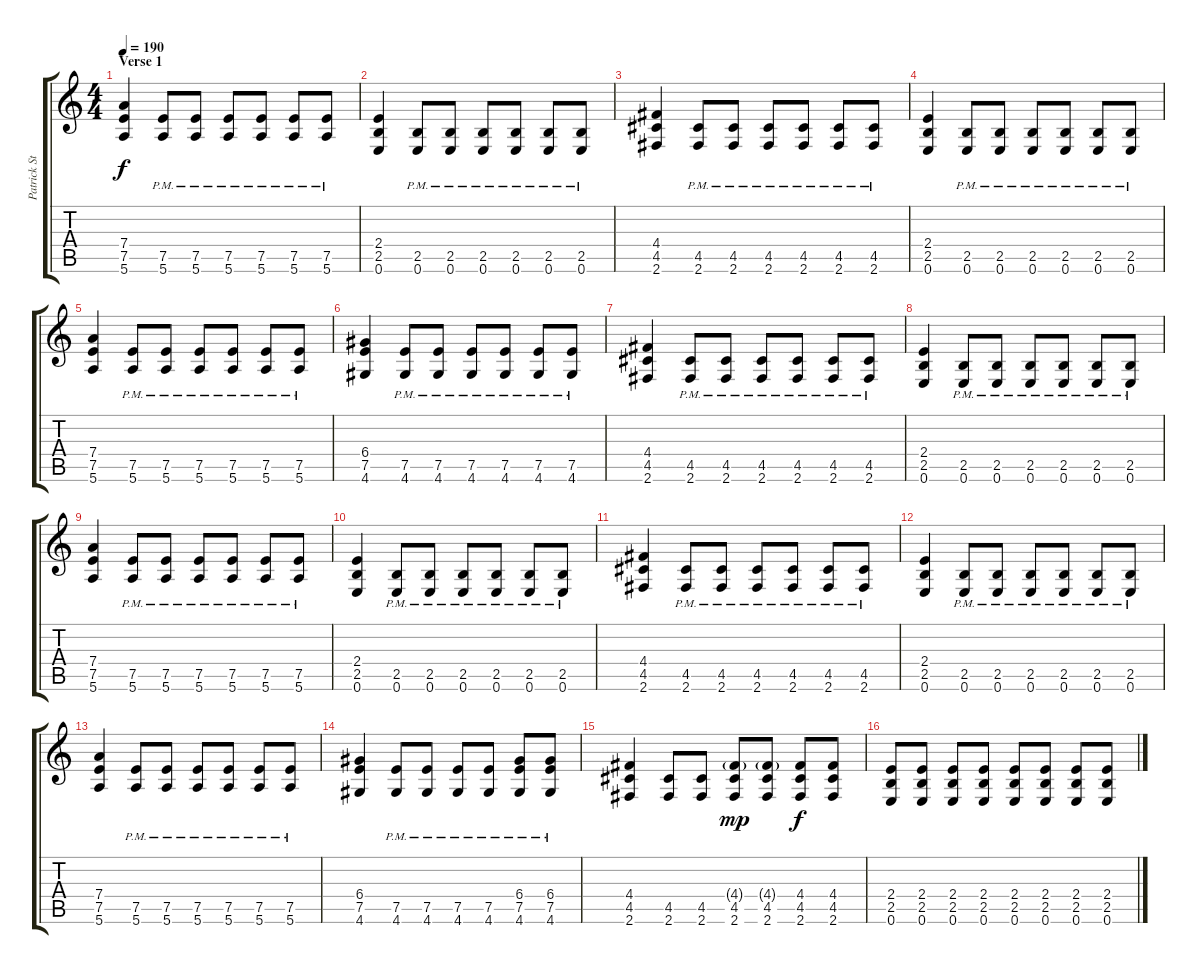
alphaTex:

\track ("Patrick Stump (Rythmn Guitar)" "Patrick St") {instrument overdrivenguitar}
\staff {score tabs}
\tuning (E4 B3 G3 D3 A2 E2) {hide}
\ts (4 4)
\section ("" "Verse 1")
\tempo 190
\clef g2
\ks c
(7.4 7.5 5.6).4{dy f} (7.5{pm} 5.6).8 (7.5{pm} 5.6).8 (7.5{pm} 5.6).8 (7.5{pm} 5.6).8 (7.5{pm} 5.6).8 (7.5{pm} 5.6).8 |
(2.4 2.5 0.6).4 (2.5{pm} 0.6).8 (2.5{pm} 0.6).8 (2.5{pm} 0.6).8 (2.5{pm} 0.6).8 (2.5{pm} 0.6).8 (2.5{pm} 0.6).8 |
(4.4 4.5 2.6).4 (4.5{pm} 2.6).8 (4.5{pm} 2.6).8 (4.5{pm} 2.6).8 (4.5{pm} 2.6).8 (4.5{pm} 2.6).8 (4.5{pm} 2.6).8 |
(2.4 2.5 0.6).4 (2.5{pm} 0.6).8 (2.5{pm} 0.6).8 (2.5{pm} 0.6).8 (2.5{pm} 0.6).8 (2.5{pm} 0.6).8 (2.5{pm} 0.6).8 |
(7.4 7.5 5.6).4 (7.5{pm} 5.6).8 (7.5{pm} 5.6).8 (7.5{pm} 5.6).8 (7.5{pm} 5.6).8 (7.5{pm} 5.6).8 (7.5{pm} 5.6).8 |
(6.4 7.5 4.6).4 (7.5{pm} 4.6).8 (7.5{pm} 4.6).8 (7.5{pm} 4.6).8 (7.5{pm} 4.6).8 (7.5{pm} 4.6).8 (7.5{pm} 4.6).8 |
(4.4 4.5 2.6).4 (4.5{pm} 2.6).8 (4.5{pm} 2.6).8 (4.5{pm} 2.6).8 (4.5{pm} 2.6).8 (4.5{pm} 2.6).8 (4.5{pm} 2.6).8 |
(2.4 2.5 0.6).4 (2.5{pm} 0.6).8 (2.5{pm} 0.6).8 (2.5{pm} 0.6).8 (2.5{pm} 0.6).8 (2.5{pm} 0.6).8 (2.5{pm} 0.6).8 |
(7.4 7.5 5.6).4 (7.5{pm} 5.6).8 (7.5{pm} 5.6).8 (7.5{pm} 5.6).8 (7.5{pm} 5.6).8 (7.5{pm} 5.6).8 (7.5{pm} 5.6).8 |
(2.4 2.5 0.6).4 (2.5{pm} 0.6).8 (2.5{pm} 0.6).8 (2.5{pm} 0.6).8 (2.5{pm} 0.6).8 (2.5{pm} 0.6).8 (2.5{pm} 0.6).8 |
(4.4 4.5 2.6).4 (4.5{pm} 2.6).8 (4.5{pm} 2.6).8 (4.5{pm} 2.6).8 (4.5{pm} 2.6).8 (4.5{pm} 2.6).8 (4.5{pm} 2.6).8 |
(2.4 2.5 0.6).4 (2.5{pm} 0.6).8 (2.5{pm} 0.6).8 (2.5{pm} 0.6).8 (2.5{pm} 0.6).8 (2.5{pm} 0.6).8 (2.5{pm} 0.6).8 |
(7.4 7.5 5.6).4 (7.5{pm} 5.6).8 (7.5{pm} 5.6).8 (7.5{pm} 5.6).8 (7.5{pm} 5.6).8 (7.5{pm} 5.6).8 (7.5{pm} 5.6).8 |
(6.4 7.5 4.6).4 (7.5{pm} 4.6).8 (7.5{pm} 4.6).8 (7.5{pm} 4.6).8 (7.5{pm} 4.6).8 (6.4{pm} 7.5{pm} 4.6).8 (6.4{pm} 7.5{pm} 4.6).8 |
(4.4 4.5 2.6).4 (4.5 2.6).8 (4.5 2.6).8 (4.4{g} 4.5 2.6).8{dy mp} (4.4{g} 4.5 2.6).8 (4.4 4.5 2.6).8{dy f} (4.4 4.5 2.6).8 |
(2.4 2.5 0.6).8 (2.4 2.5 0.6).8 (2.4 2.5 0.6).8 (2.4 2.5 0.6).8 (2.4 2.5 0.6).8 (2.4 2.5 0.6).8 (2.4 2.5 0.6).8 (2.4 2.5 0.6).8
